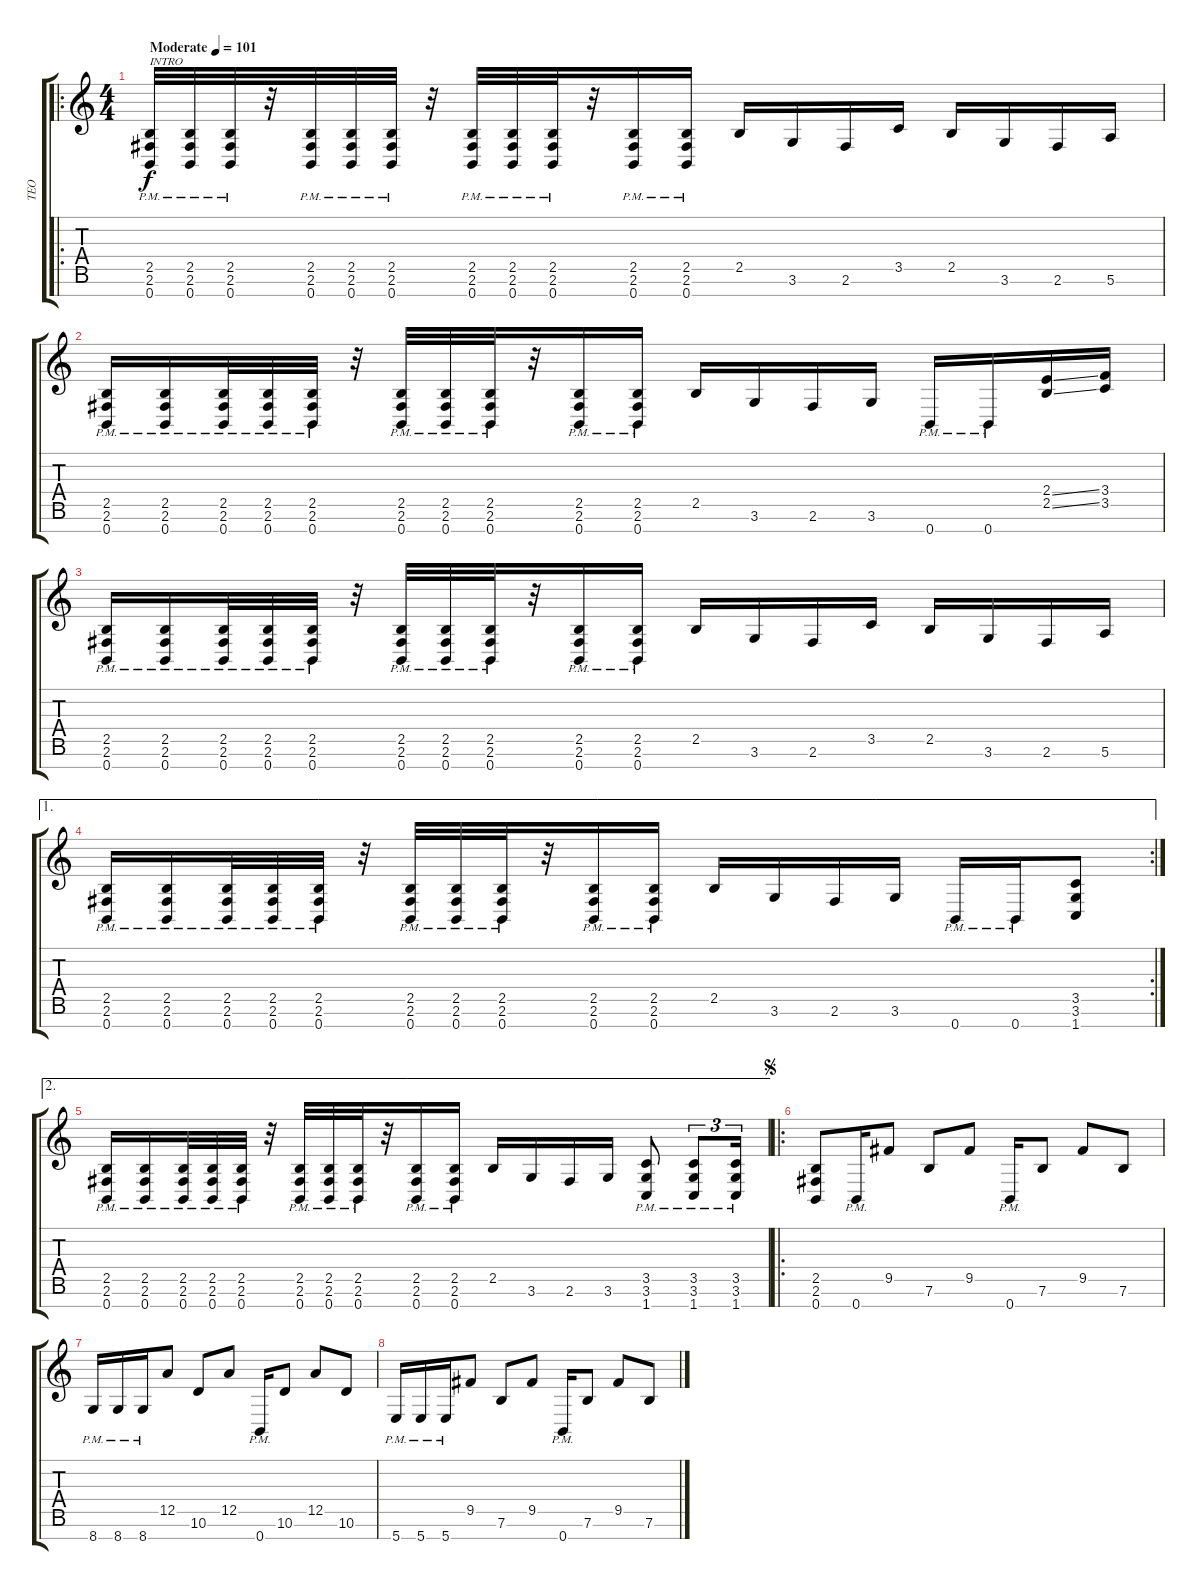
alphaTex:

\track ("TEO" "TEO") {instrument distortionguitar}
\staff {score tabs}
\tuning (E4 B3 G3 D3 A2 E2 B1) {hide}
\ro
\ts (4 4)
\tempo (101 "Moderate")
\clef g2
\ks c
(2.5{pm} 2.6{pm} 0.7).32{txt "INTRO" dy f instrument distortionguitar} (2.5{pm} 2.6{pm} 0.7).32 (2.5{pm} 2.6{pm} 0.7).32 r.32 (2.5{pm} 2.6{pm} 0.7).32 (2.5{pm} 2.6{pm} 0.7).32 (2.5{pm} 2.6{pm} 0.7).32 r.32 (2.5{pm} 2.6{pm} 0.7).32 (2.5{pm} 2.6{pm} 0.7).32 (2.5{pm} 2.6{pm} 0.7).32 r.32 (2.5{pm} 2.6{pm} 0.7).16 (2.5{pm} 2.6{pm} 0.7).16 2.5.16 3.6.16 2.6.16 3.5.16 2.5.16 3.6.16 2.6.16 5.6.16 |
(2.5{pm} 2.6{pm} 0.7).16 (2.5{pm} 2.6{pm} 0.7).16 (2.5{pm} 2.6{pm} 0.7).32 (2.5{pm} 2.6{pm} 0.7).32 (2.5{pm} 2.6{pm} 0.7).32 r.32 (2.5{pm} 2.6{pm} 0.7).32 (2.5{pm} 2.6{pm} 0.7).32 (2.5{pm} 2.6{pm} 0.7).32 r.32 (2.5{pm} 2.6{pm} 0.7).16 (2.5{pm} 2.6{pm} 0.7).16 2.5.16 3.6.16 2.6.16 3.6.16 0.7{pm}.16 0.7{pm}.16 (2.4{ss} 2.5{ss}).16 (3.4 3.5).16 |
(2.5{pm} 2.6{pm} 0.7).16 (2.5{pm} 2.6{pm} 0.7).16 (2.5{pm} 2.6{pm} 0.7).32 (2.5{pm} 2.6{pm} 0.7).32 (2.5{pm} 2.6{pm} 0.7).32 r.32 (2.5{pm} 2.6{pm} 0.7).32 (2.5{pm} 2.6{pm} 0.7).32 (2.5{pm} 2.6{pm} 0.7).32 r.32 (2.5{pm} 2.6{pm} 0.7).16 (2.5{pm} 2.6{pm} 0.7).16 2.5.16 3.6.16 2.6.16 3.5.16 2.5.16 3.6.16 2.6.16 5.6.16 |
\ae 1
\rc 2
(2.5{pm} 2.6{pm} 0.7).16 (2.5{pm} 2.6{pm} 0.7).16 (2.5{pm} 2.6{pm} 0.7).32 (2.5{pm} 2.6{pm} 0.7).32 (2.5{pm} 2.6{pm} 0.7).32 r.32 (2.5{pm} 2.6{pm} 0.7).32 (2.5{pm} 2.6{pm} 0.7).32 (2.5{pm} 2.6{pm} 0.7).32 r.32 (2.5{pm} 2.6{pm} 0.7).16 (2.5{pm} 2.6{pm} 0.7).16 2.5.16 3.6.16 2.6.16 3.6.16 0.7{pm}.16 0.7{pm}.16 (3.5 3.6 1.7).8 |
\ae 2
(2.5{pm} 2.6{pm} 0.7).16 (2.5{pm} 2.6{pm} 0.7).16 (2.5{pm} 2.6{pm} 0.7).32 (2.5{pm} 2.6{pm} 0.7).32 (2.5{pm} 2.6{pm} 0.7).32 r.32 (2.5{pm} 2.6{pm} 0.7).32 (2.5{pm} 2.6{pm} 0.7).32 (2.5{pm} 2.6{pm} 0.7).32 r.32 (2.5{pm} 2.6{pm} 0.7).16 (2.5{pm} 2.6{pm} 0.7).16 2.5.16 3.6.16 2.6.16 3.6.16 (3.5{pm} 3.6{pm} 1.7{pm}).8 (3.5{pm} 3.6{pm} 1.7{pm}).8{tu (3 2)} (3.5{pm} 3.6{pm} 1.7{pm}).16{tu (3 2)} |
\ro
\jump segno
(2.5 2.6 0.7).8 0.7{pm}.16 9.5.8 7.6.8 9.5.8 0.7{pm}.16 7.6.8 9.5.8 7.6.8 |
8.7{pm}.16 8.7{pm}.16 8.7{pm}.16 12.5.8 10.6.8 12.5.8 0.7{pm}.16 10.6.8 12.5.8 10.6.8 |
5.7{pm}.16 5.7{pm}.16 5.7{pm}.16 9.5.8 7.6.8 9.5.8 0.7{pm}.16 7.6.8 9.5.8 7.6.8
